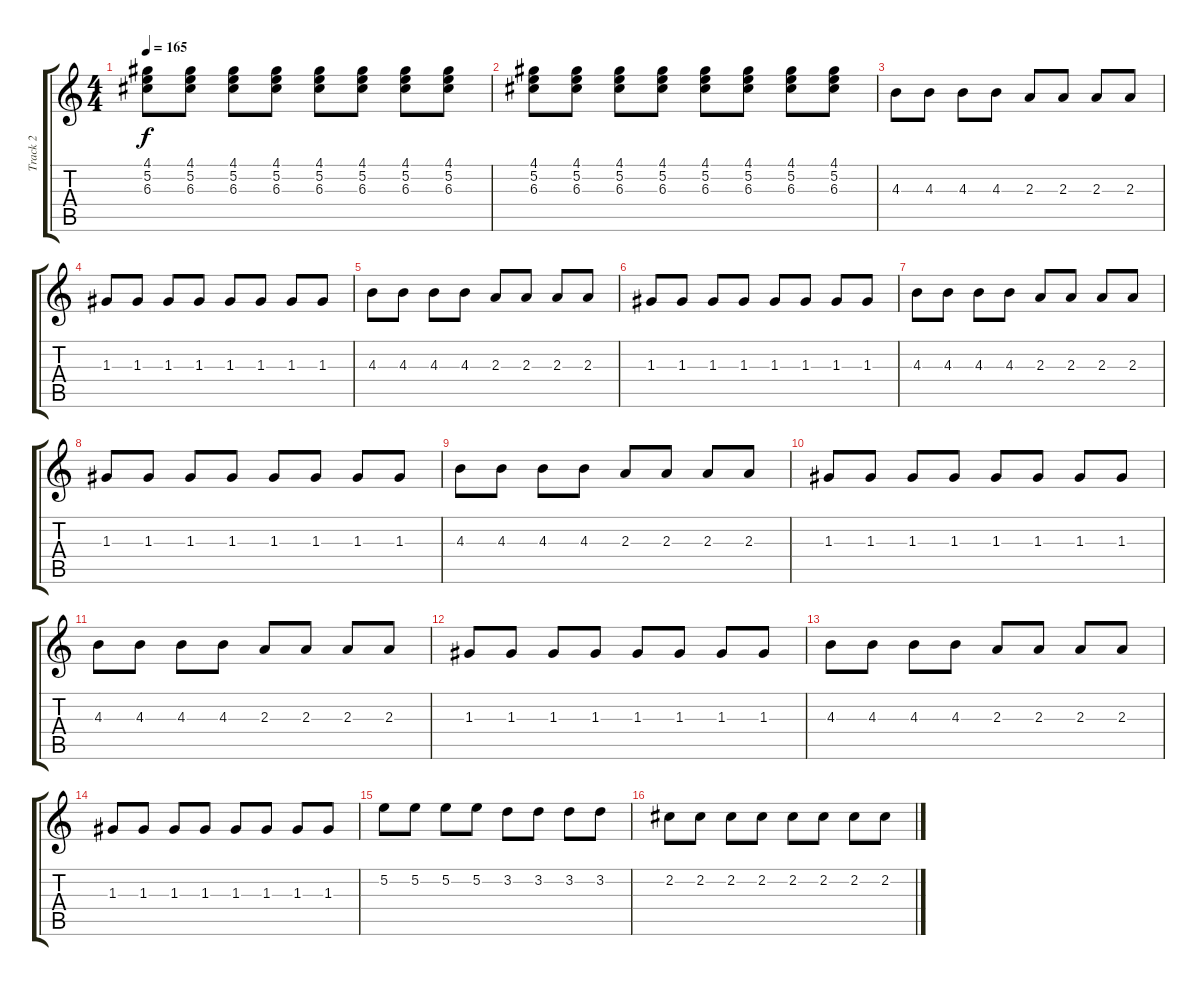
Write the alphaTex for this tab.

\track ("Track 2" "Track 2") {instrument acousticguitarsteel}
\staff {score tabs}
\tuning (E4 B3 G3 D3 A2 E2) {hide}
\ts (4 4)
\tempo 165
\clef g2
\ks c
(4.1 5.2 6.3).8{dy f} (4.1 5.2 6.3).8 (4.1 5.2 6.3).8 (4.1 5.2 6.3).8 (4.1 5.2 6.3).8 (4.1 5.2 6.3).8 (4.1 5.2 6.3).8 (4.1 5.2 6.3).8 |
(4.1 5.2 6.3).8 (4.1 5.2 6.3).8 (4.1 5.2 6.3).8 (4.1 5.2 6.3).8 (4.1 5.2 6.3).8 (4.1 5.2 6.3).8 (4.1 5.2 6.3).8 (4.1 5.2 6.3).8 |
4.3.8 4.3.8 4.3.8 4.3.8 2.3.8 2.3.8 2.3.8 2.3.8 |
1.3.8 1.3.8 1.3.8 1.3.8 1.3.8 1.3.8 1.3.8 1.3.8 |
4.3.8 4.3.8 4.3.8 4.3.8 2.3.8 2.3.8 2.3.8 2.3.8 |
1.3.8 1.3.8 1.3.8 1.3.8 1.3.8 1.3.8 1.3.8 1.3.8 |
4.3.8 4.3.8 4.3.8 4.3.8 2.3.8 2.3.8 2.3.8 2.3.8 |
1.3.8 1.3.8 1.3.8 1.3.8 1.3.8 1.3.8 1.3.8 1.3.8 |
4.3.8 4.3.8 4.3.8 4.3.8 2.3.8 2.3.8 2.3.8 2.3.8 |
1.3.8 1.3.8 1.3.8 1.3.8 1.3.8 1.3.8 1.3.8 1.3.8 |
4.3.8 4.3.8 4.3.8 4.3.8 2.3.8 2.3.8 2.3.8 2.3.8 |
1.3.8 1.3.8 1.3.8 1.3.8 1.3.8 1.3.8 1.3.8 1.3.8 |
4.3.8 4.3.8 4.3.8 4.3.8 2.3.8 2.3.8 2.3.8 2.3.8 |
1.3.8 1.3.8 1.3.8 1.3.8 1.3.8 1.3.8 1.3.8 1.3.8 |
5.2.8 5.2.8 5.2.8 5.2.8 3.2.8 3.2.8 3.2.8 3.2.8 |
2.2.8 2.2.8 2.2.8 2.2.8 2.2.8 2.2.8 2.2.8 2.2.8
